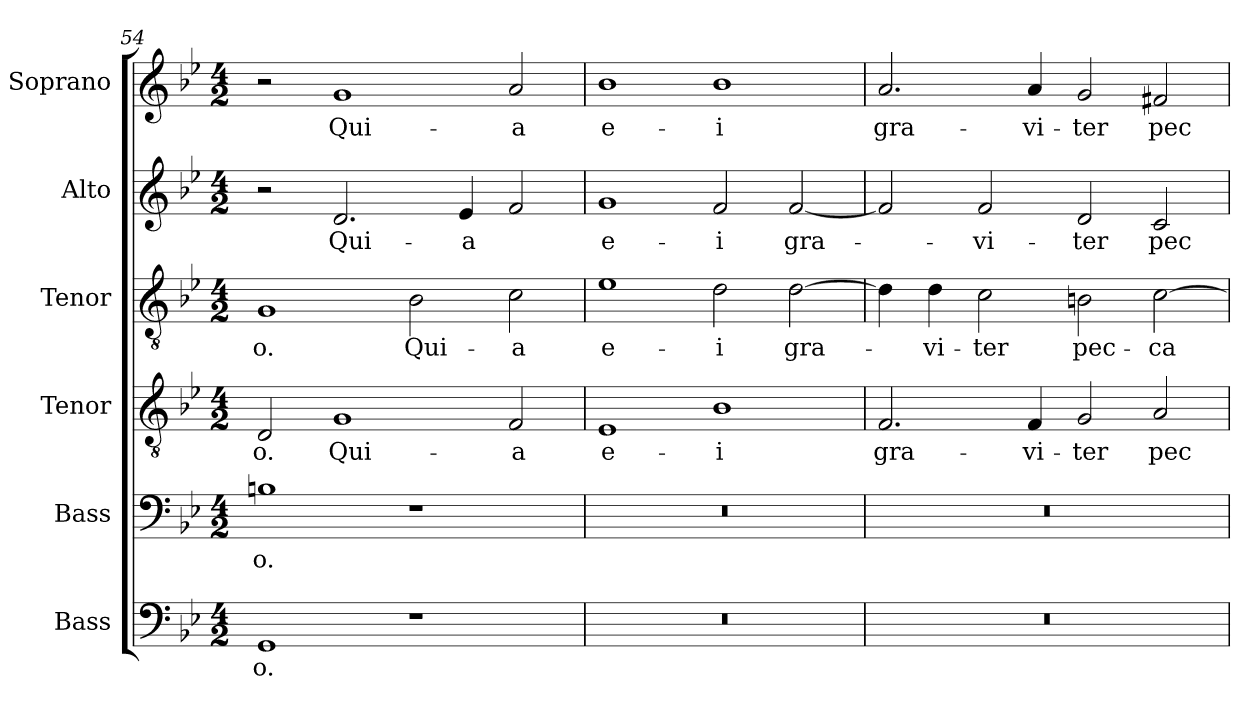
**kern	**text	**kern	**text	**kern	**text	**kern	**text	**kern	**text	**kern	**text
*part6	*part6	*part5	*part5	*part4	*part4	*part3	*part3	*part2	*part2	*part1	*part1
*staff6	*staff6	*staff5	*staff5	*staff4	*staff4	*staff3	*staff3	*staff2	*staff2	*staff1	*staff1
*I"Bass	*	*I"Bass	*	*I"Tenor	*	*I"Tenor	*	*I"Alto	*	*I"Soprano	*
*I'B2.	*	*I'B1.	*	*I'T2.	*	*I'T1.	*	*I'A.	*	*I'S.	*
*clefF4	*	*clefF4	*	*clefGv2	*	*clefGv2	*	*clefG2	*	*clefG2	*
*	*	*	*	*ITrd7c12	*	*ITrd7c12	*	*	*	*	*
*k[b-e-]	*	*k[b-e-]	*	*k[b-e-]	*	*k[b-e-]	*	*k[b-e-]	*	*k[b-e-]	*
*B-:	*	*B-:	*	*B-:	*	*B-:	*	*B-:	*	*B-:	*
*M4/2	*	*M4/2	*	*M4/2	*	*M4/2	*	*M4/2	*	*M4/2	*
=54	=54	=54	=54	=54	=54	=54	=54	=54	=54	=54	=54
!	!LO:LY:b:color=#000000	!	!	!	!	!	!	!	!	!	!
!	!	!	!LO:LY:b:color=#000000	!	!	!	!	!	!	!	!
!	!	!	!	!	!LO:LY:b:color=#000000	!	!	!	!	!	!
!	!	!	!	!	!	!	!LO:LY:b:color=#000000	!	!	!	!
1GGi	-o.	1Bni	-o.	2DDi/	-o.	1GGi	-o.	2r	.	2r	.
!	!	!	!	!	!LO:LY:b:color=#000000	!	!	!	!	!	!
!	!	!	!	!	!	!	!	!	!LO:LY:b:color=#000000	!	!
!	!	!	!	!	!	!	!	!	!	!	!LO:LY:b:color=#000000
.	.	.	.	1GGi	Qui-	.	.	2.di/	Qui-	1gi	Qui-
!	!	!	!	!	!	!	!LO:LY:b:color=#000000	!	!	!	!
1r	.	1r	.	.	.	2BB-i\	Qui-	.	.	.	.
!	!	!	!	!	!	!	!	!	!LO:LY:b:color=#000000	!	!
.	.	.	.	.	.	.	.	4e-i/	-a	.	.
!	!	!	!	!	!LO:LY:b:color=#000000	!	!	!	!	!	!
!	!	!	!	!	!	!	!LO:LY:b:color=#000000	!	!	!	!
!	!	!	!	!	!	!	!	!	!	!	!LO:LY:b:color=#000000
.	.	.	.	2FFi/	-a	2Ci\	-a	2fi/	.	2ai/	-a
=55	=55	=55	=55	=55	=55	=55	=55	=55	=55	=55	=55
!LO:N:vis=1	!	!LO:N:vis=1	!	!	!	!	!	!	!	!	!
!	!	!	!	!	!LO:LY:b:color=#000000	!	!	!	!	!	!
!	!	!	!	!	!	!	!LO:LY:b:color=#000000	!	!	!	!
!	!	!	!	!	!	!	!	!	!LO:LY:b:color=#000000	!	!
!	!	!	!	!	!	!	!	!	!	!	!LO:LY:b:color=#000000
0r	.	0r	.	1EE-i	e-	1E-i	e-	1gi	e-	1b-i	e-
!	!	!	!	!	!LO:LY:b:color=#000000	!	!	!	!	!	!
!	!	!	!	!	!	!	!LO:LY:b:color=#000000	!	!	!	!
!	!	!	!	!	!	!	!	!	!LO:LY:b:color=#000000	!	!
!	!	!	!	!	!	!	!	!	!	!	!LO:LY:b:color=#000000
.	.	.	.	1BB-i	-i	2Di\	-i	2fi/	-i	1b-i	-i
!	!	!	!	!	!	!	!LO:LY:b:color=#000000	!	!	!	!
!	!	!	!	!	!	!	!	!	!LO:LY:b:color=#000000	!	!
.	.	.	.	.	.	[>2Di\	gra-	[<2fi/	gra-	.	.
!!LO:LB:g=z
=56	=56	=56	=56	=56	=56	=56	=56	=56	=56	=56	=56
!LO:N:vis=1	!	!LO:N:vis=1	!	!	!	!	!	!	!	!	!
!	!	!	!	!	!LO:LY:b:color=#000000	!	!	!	!	!	!
!	!	!	!	!	!	!	!	!	!	!	!LO:LY:b:color=#000000
0r	.	0r	.	2.FFi/	gra-	4Di\]	.	2fi/]	.	2.ai/	gra-
!	!	!	!	!	!	!	!LO:LY:b:color=#000000	!	!	!	!
.	.	.	.	.	.	4Di\	-vi-	.	.	.	.
!	!	!	!	!	!	!	!LO:LY:b:color=#000000	!	!	!	!
!	!	!	!	!	!	!	!	!	!LO:LY:b:color=#000000	!	!
.	.	.	.	.	.	2Ci\	-ter	2fi/	-vi-	.	.
!	!	!	!	!	!LO:LY:b:color=#000000	!	!	!	!	!	!
!	!	!	!	!	!	!	!	!	!	!	!LO:LY:b:color=#000000
.	.	.	.	4FFi/	-vi-	.	.	.	.	4ai/	-vi-
!	!	!	!	!	!LO:LY:b:color=#000000	!	!	!	!	!	!
!	!	!	!	!	!	!	!LO:LY:b:color=#000000	!	!	!	!
!	!	!	!	!	!	!	!	!	!LO:LY:b:color=#000000	!	!
!	!	!	!	!	!	!	!	!	!	!	!LO:LY:b:color=#000000
.	.	.	.	2GGi/	-ter	2BBni\	pec-	2di/	-ter	2gi/	-ter
!	!	!	!	!	!LO:LY:b:color=#000000	!	!	!	!	!	!
!	!	!	!	!	!	!	!LO:LY:b:color=#000000	!	!	!	!
!	!	!	!	!	!	!	!	!	!LO:LY:b:color=#000000	!	!
!	!	!	!	!	!	!	!	!	!	!	!LO:LY:b:color=#000000
.	.	.	.	2AAi/	pec-	[>2Ci\	-ca-	2ci/	pec-	2f#Xi/	pec-
=	=	=	=	=	=	=	=	=	=	=	=
*-	*-	*-	*-	*-	*-	*-	*-	*-	*-	*-	*-
